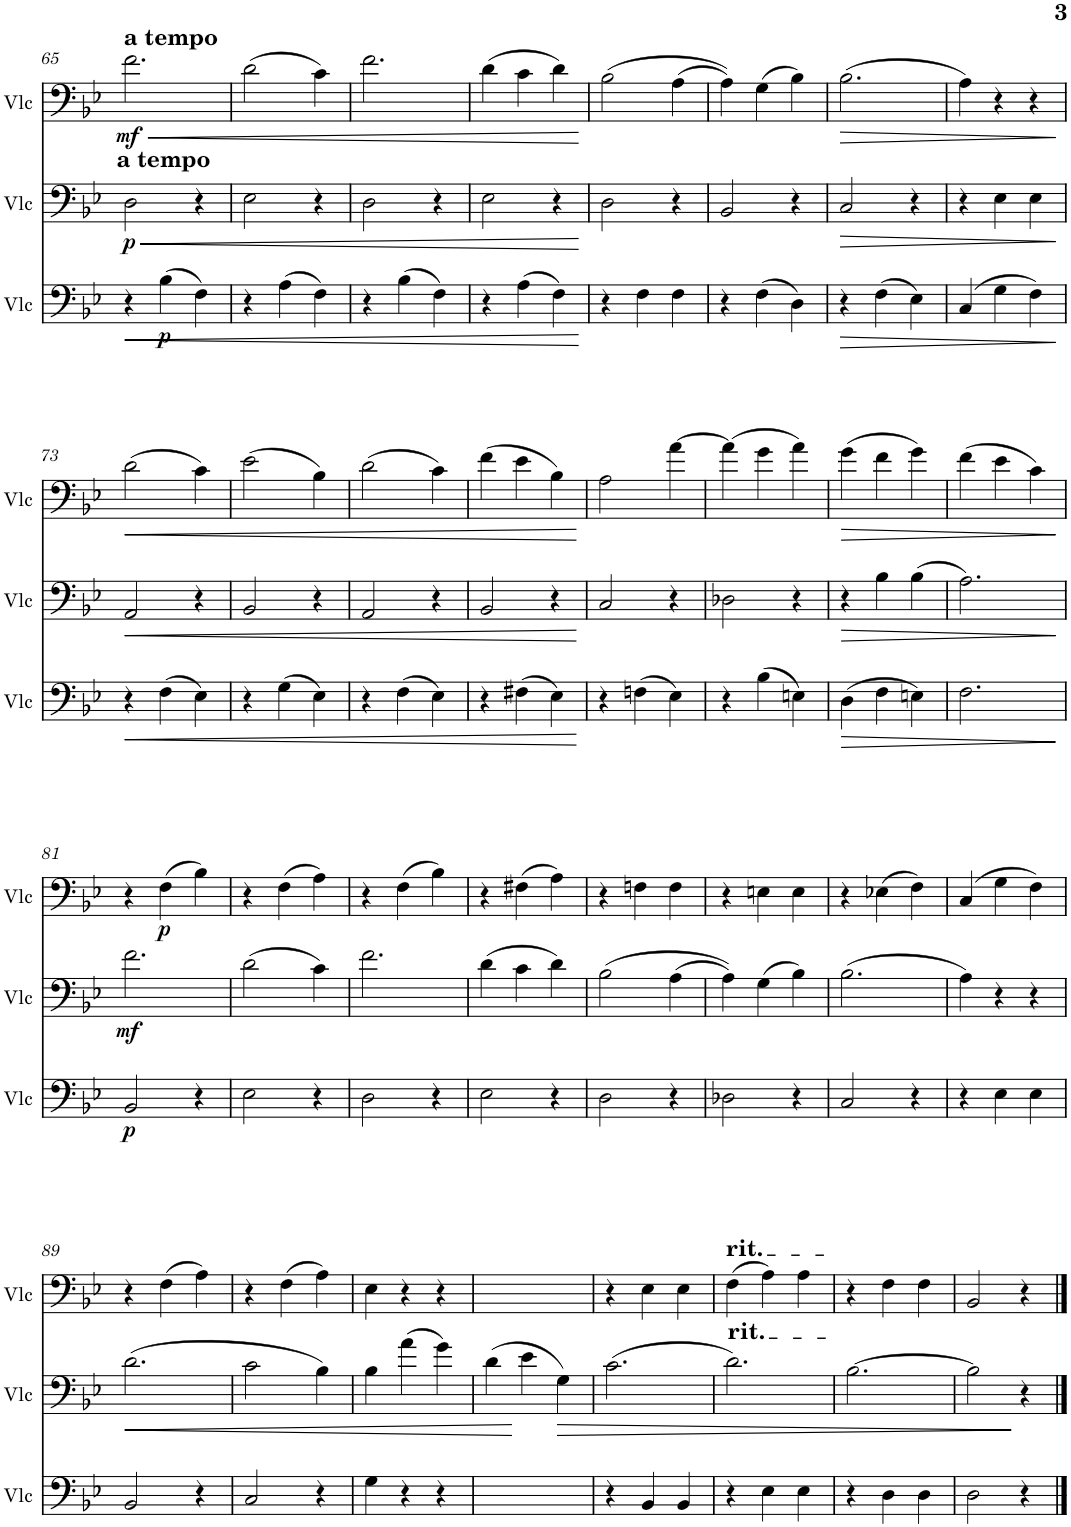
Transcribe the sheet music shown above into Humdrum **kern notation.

**kern	**dynam	**kern	**dynam	**kern	**dynam
*part3	*part3	*part2	*part2	*part1	*part1
*staff3	*staff3	*staff2	*staff2	*staff1	*staff1
*I"Violoncelle	*	*I"Violoncelle	*	*I"Violoncelle	*
*I'Vlc	*	*I'Vlc	*	*I'Vlc	*
!!LO:PB:g=z
*clefF4	*	*clefF4	*	*clefF4	*
*k[b-e-]	*	*k[b-e-]	*	*k[b-e-]	*
*M3/4	*	*M3/4	*	*M3/4	*
=65	=65	=65	=65	=65	=65
!	!	!	!	!LO:TX:b:B:t=a tempo	!
!	!	!	!	!LO:TX:a:B:t=a tempo	!
!	!LO:HP:b	!	!LO:HP:b	!	!LO:HP:b
!	!	!	!LO:DY:n=1:b	!	!LO:DY:n=1:b
4r	<	2D\	< p	2.f\	< mf
!	!LO:DY:b	!	!	!	!
(4B-\	p	.	.	.	.
4F\)	.	4r	.	.	.
=66	=66	=66	=66	=66	=66
4r	.	2E-\	.	(2d\	.
(4A\	.	.	.	.	.
4F\)	.	4r	.	4c\)	.
=67	=67	=67	=67	=67	=67
4r	.	2D\	.	2.f\	.
(4B-\	.	.	.	.	.
4F\)	.	4r	.	.	.
=68	=68	=68	=68	=68	=68
4r	.	2E-\	.	(4d\	.
(4A\	.	.	.	4c\	.
4F\)	.	4r	.	4d\)	.
.	[	.	[	.	[
=69	=69	=69	=69	=69	=69
4r	.	2D\	.	(2B-\	.
4F\	.	.	.	.	.
4F\	.	4r	.	(4A\	.
=70	=70	=70	=70	=70	=70
4r	.	2BB-/	.	4A\))	.
(4F\	.	.	.	(4G\	.
4D\)	.	4r	.	4B-\)	.
=71	=71	=71	=71	=71	=71
!	!LO:HP:b	!	!LO:HP:b	!	!LO:HP:b
4r	>	2C/	>	(2.B-\	>
(4F\	.	.	.	.	.
4E-\)	.	4r	.	.	.
=72	=72	=72	=72	=72	=72
(4C/	.	4r	.	4A\)	.
4G\	.	4E-\	.	4r	.
4F\)	.	4E-\	.	4r	.
.	]	.	]	.	]
!!LO:LB:g=z
=73	=73	=73	=73	=73	=73
!	!LO:HP:b	!	!LO:HP:b	!	!LO:HP:b
4r	<	2AA/	<	(2d\	<
(4F\	.	.	.	.	.
4E-\)	.	4r	.	4c\)	.
=74	=74	=74	=74	=74	=74
4r	.	2BB-/	.	(2e-\	.
(4G\	.	.	.	.	.
4E-\)	.	4r	.	4B-\)	.
=75	=75	=75	=75	=75	=75
4r	.	2AA/	.	(2d\	.
(4F\	.	.	.	.	.
4E-\)	.	4r	.	4c\)	.
=76	=76	=76	=76	=76	=76
4r	.	2BB-/	.	(4f\	.
(4F#X\	.	.	.	4e-\	.
4E-\)	.	4r	.	4B-\)	.
.	[	.	[	.	[
=77	=77	=77	=77	=77	=77
4r	.	2C/	.	2A\	.
(4Fn\	.	.	.	.	.
4E-\)	.	4r	.	[4a\	.
=78	=78	=78	=78	=78	=78
4r	.	2D-X\	.	(4a\]	.
(4B-\	.	.	.	4g\	.
4En\)	.	4r	.	4a\)	.
=79	=79	=79	=79	=79	=79
!	!LO:HP:b	!	!LO:HP:b	!	!LO:HP:b
(4D\	>	4r	>	(4g\	>
4F\	.	4B-\	.	4f\	.
4En\)	.	(4B-\	.	4g\)	.
=80	=80	=80	=80	=80	=80
2.F\	.	2.A\)	.	(4f\	.
.	.	.	.	4e-\	.
.	.	.	.	4c\)	.
.	]	.	]	.	]
!!LO:LB:g=z
=81	=81	=81	=81	=81	=81
!	!LO:DY:b	!	!LO:DY:b	!	!
2BB-/	p	2.f\	mf	4r	.
!	!	!	!	!	!LO:DY:b
.	.	.	.	(4F\	p
4r	.	.	.	4B-\)	.
=82	=82	=82	=82	=82	=82
2E-\	.	(2d\	.	4r	.
.	.	.	.	(4F\	.
4r	.	4c\)	.	4A\)	.
=83	=83	=83	=83	=83	=83
2D\	.	2.f\	.	4r	.
.	.	.	.	(4F\	.
4r	.	.	.	4B-\)	.
=84	=84	=84	=84	=84	=84
2E-\	.	(4d\	.	4r	.
.	.	4c\	.	(4F#X\	.
4r	.	4d\)	.	4A\)	.
=85	=85	=85	=85	=85	=85
2D\	.	(2B-\	.	4r	.
.	.	.	.	4Fn\	.
4r	.	(4A\	.	4F\	.
=86	=86	=86	=86	=86	=86
2D-X\	.	4A\))	.	4r	.
.	.	(4G\	.	4En\	.
4r	.	4B-\)	.	4E\	.
=87	=87	=87	=87	=87	=87
2C/	.	(2.B-\	.	4r	.
.	.	.	.	(4E-X\	.
4r	.	.	.	4F\)	.
=88	=88	=88	=88	=88	=88
4r	.	4A\)	.	(4C/	.
4E-\	.	4r	.	4G\	.
4E-\	.	4r	.	4F\)	.
!!LO:LB:g=z
=89	=89	=89	=89	=89	=89
!	!	!	!LO:HP:b	!	!
2BB-/	.	(2.d\	<	4r	.
.	.	.	.	(4F\	.
4r	.	.	.	4A\)	.
=90	=90	=90	=90	=90	=90
2C/	.	2c\	.	4r	.
.	.	.	.	(4F\	.
4r	.	4B-\)	.	4A\)	.
=91	=91	=91	=91	=91	=91
4G\	.	4B-\	.	4E-\	.
4r	.	(4a\	.	4r	.
4r	.	4g\)	.	4r	.
=92	=92	=92	=92	=92	=92
2.ryy	.	(4d\	.	2.ryy	.
.	.	4e-\	[	.	.
!	!	!	!LO:HP:b	!	!
.	.	4G\)	>	.	.
=93	=93	=93	=93	=93	=93
4r	.	(2.c\	.	4r	.
4BB-/	.	.	.	4E-\	.
4BB-/	.	.	.	4E-\	.
=94	=94	=94	=94	=94	=94
!	!	!	!	!LO:TX:a:t=rit.	!
!	!	!	!	!LO:TX:b:t=rit.	!
4r	.	2.d\)	.	(4F\	.
4E-\	.	.	.	4A\)	.
4E-\	.	.	.	4A\	.
=95	=95	=95	=95	=95	=95
4r	.	[2.B-\	.	4r	.
4D\	.	.	.	4F\	.
4D\	.	.	.	4F\	.
=96	=96	=96	=96	=96	=96
2D\	.	2B-\]	.	2BB-/	.
4r	.	4r	]	4r	.
==	==	==	==	==	==
*-	*-	*-	*-	*-	*-
